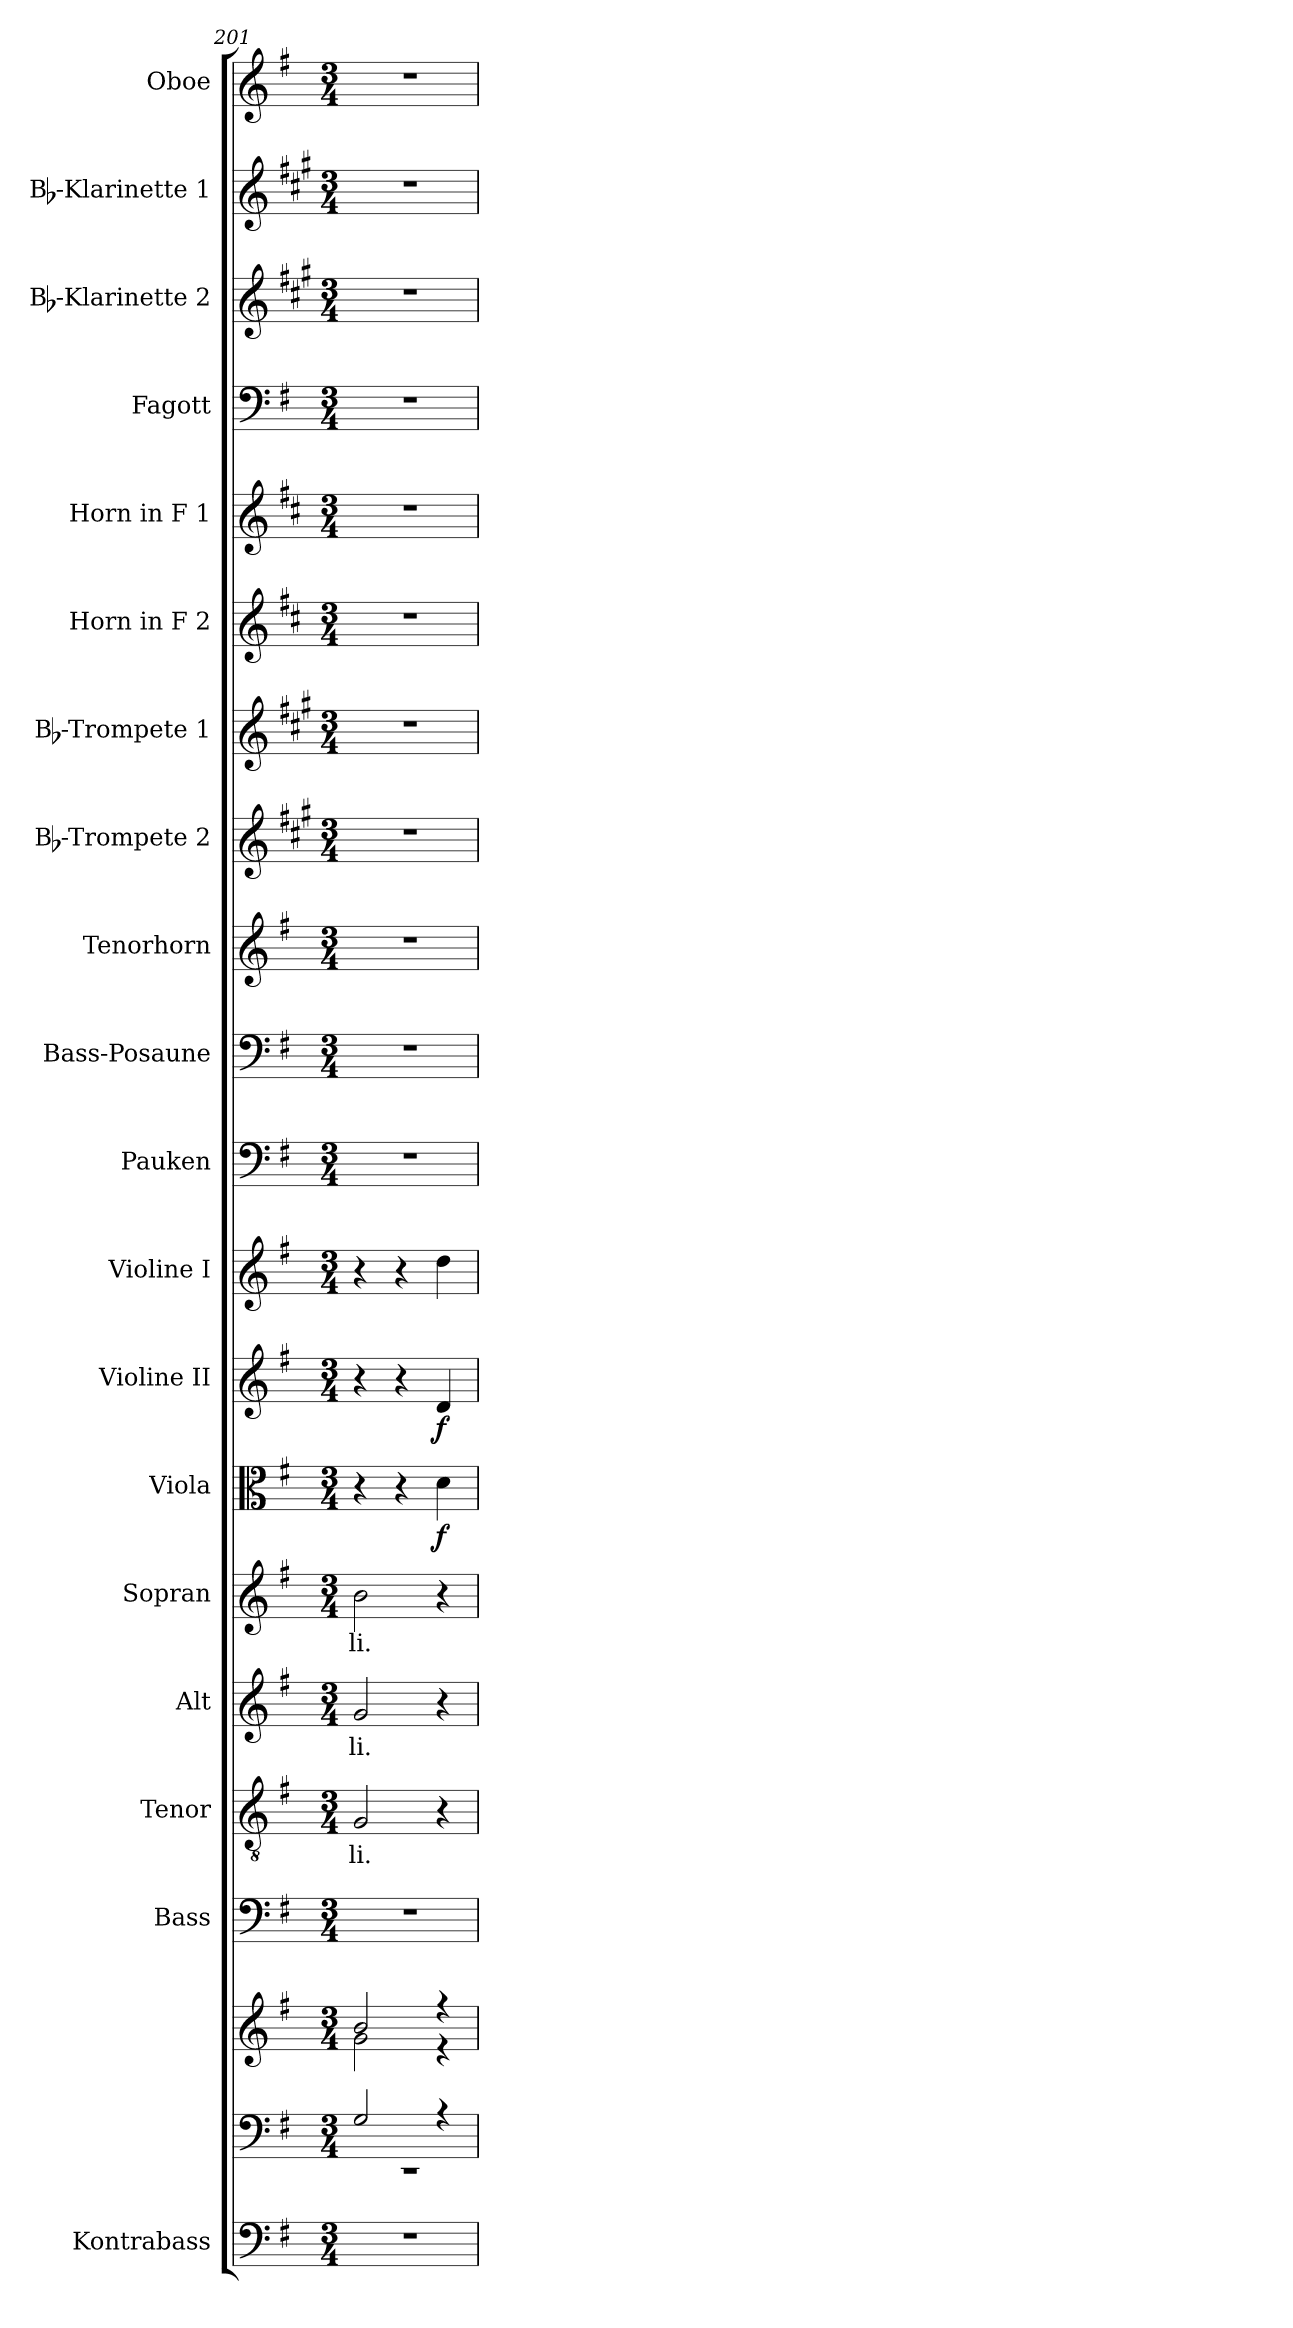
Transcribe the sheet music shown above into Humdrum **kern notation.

**kern	**kern	**kern	**kern	**kern	**text	**kern	**text	**kern	**text	**kern	**dynam	**kern	**dynam	**kern	**kern	**kern	**kern	**kern	**kern	**kern	**kern	**kern	**kern	**kern	**kern
*part20	*part19	*part19	*part18	*part17	*part17	*part16	*part16	*part15	*part15	*part14	*part14	*part13	*part13	*part12	*part11	*part10	*part9	*part8	*part7	*part6	*part5	*part4	*part3	*part2	*part1
*staff21	*staff20	*staff19	*staff18	*staff17	*staff17	*staff16	*staff16	*staff15	*staff15	*staff14	*staff14	*staff13	*staff13	*staff12	*staff11	*staff10	*staff9	*staff8	*staff7	*staff6	*staff5	*staff4	*staff3	*staff2	*staff1
*I"Kontrabass	*	*	*I"Bass	*I"Tenor	*	*I"Alt	*	*I"Sopran	*	*I"Viola	*	*I"Violine II	*	*I"Violine I	*I"Pauken	*I"Bass-Posaune	*I"Tenorhorn	*I"Bb-Trompete 2	*I"Bb-Trompete 1	*I"Horn in F 2	*I"Horn in F 1	*I"Fagott	*I"Bb-Klarinette 2	*I"Bb-Klarinette 1	*I"Oboe
*I'Kb.	*	*	*I'B.	*I'T.	*	*I'A.	*	*I'S.	*	*I'Vla.	*	*I'Vl. II	*	*I'Vl. I	*I'Pk.	*I'B. Pos.	*I'T. Hrn.	*I'Bb Trp. 2	*I'Bb Trp. 1	*	*	*I'Fg.	*I'Bb Kl. 2	*I'Bb Kl. 1	*I'Ob.
*clefF4	*clefF4	*clefG2	*clefF4	*clefGv2	*	*clefG2	*	*clefG2	*	*clefC3	*	*clefG2	*	*clefG2	*clefF4	*clefF4	*clefG2	*clefG2	*clefG2	*clefG2	*clefG2	*clefF4	*clefG2	*clefG2	*clefG2
*ITrd7c12	*	*	*	*	*	*	*	*	*	*	*	*	*	*	*	*	*ITrd8c14	*ITrd1c2	*ITrd1c2	*ITrd4c7	*ITrd4c7	*	*ITrd1c2	*ITrd1c2	*
*k[f#]	*k[f#]	*k[f#]	*k[f#]	*k[f#]	*	*k[f#]	*	*k[f#]	*	*k[f#]	*	*k[f#]	*	*k[f#]	*k[f#]	*k[f#]	*k[f#]	*k[f#]	*k[f#]	*k[f#]	*k[f#]	*k[f#]	*k[f#]	*k[f#]	*k[f#]
*G:	*G:	*G:	*G:	*G:	*	*G:	*	*G:	*	*G:	*	*G:	*	*G:	*G:	*G:	*G:	*G:	*G:	*G:	*G:	*G:	*G:	*G:	*G:
*M3/4	*M3/4	*M3/4	*M3/4	*M3/4	*	*M3/4	*	*M3/4	*	*M3/4	*	*M3/4	*	*M3/4	*M3/4	*M3/4	*M3/4	*M3/4	*M3/4	*M3/4	*M3/4	*M3/4	*M3/4	*M3/4	*M3/4
=201	=201	=201	=201	=201	=201	=201	=201	=201	=201	=201	=201	=201	=201	=201	=201	=201	=201	=201	=201	=201	=201	=201	=201	=201	=201
*	*^	*	*	*	*	*	*	*	*	*	*	*	*	*	*	*	*	*	*	*	*	*	*	*	*
!	!	!LO:N:vis=1	!	!	!	!LO:LY:b	!	!LO:LY:b	!	!LO:LY:b	!	!	!	!	!	!	!	!	!	!	!	!	!	!	!	!
*	*	*	*^	*	*	*	*	*	*	*	*	*	*	*	*	*	*	*	*	*	*	*	*	*	*	*
2.r	2G!/	2.rEE	2b!/	2g!\	2.r	2G/	-li.	2g/	-li.	2b\	-li.	4r	.	4r	.	4r	2.r	2.r	2.r	2.r	2.r	2.r	2.r	2.r	2.r	2.r	2.r
.	.	.	.	.	.	.	.	.	.	.	.	4r	.	4r	.	4r	.	.	.	.	.	.	.	.	.	.	.
!	!	!	!	!	!	!	!	!	!	!	!	!	!LO:DY:b	!	!LO:DY:b	!	!	!	!	!	!	!	!	!	!	!	!
.	4rG	.	4r	4r	.	4r	.	4r	.	4r	.	4d\	f	4d/	f	4dd\	.	.	.	.	.	.	.	.	.	.	.
*	*v	*v	*	*	*	*	*	*	*	*	*	*	*	*	*	*	*	*	*	*	*	*	*	*	*	*	*
*	*	*v	*v	*	*	*	*	*	*	*	*	*	*	*	*	*	*	*	*	*	*	*	*	*	*	*
=	=	=	=	=	=	=	=	=	=	=	=	=	=	=	=	=	=	=	=	=	=	=	=	=	=
*-	*-	*-	*-	*-	*-	*-	*-	*-	*-	*-	*-	*-	*-	*-	*-	*-	*-	*-	*-	*-	*-	*-	*-	*-	*-
